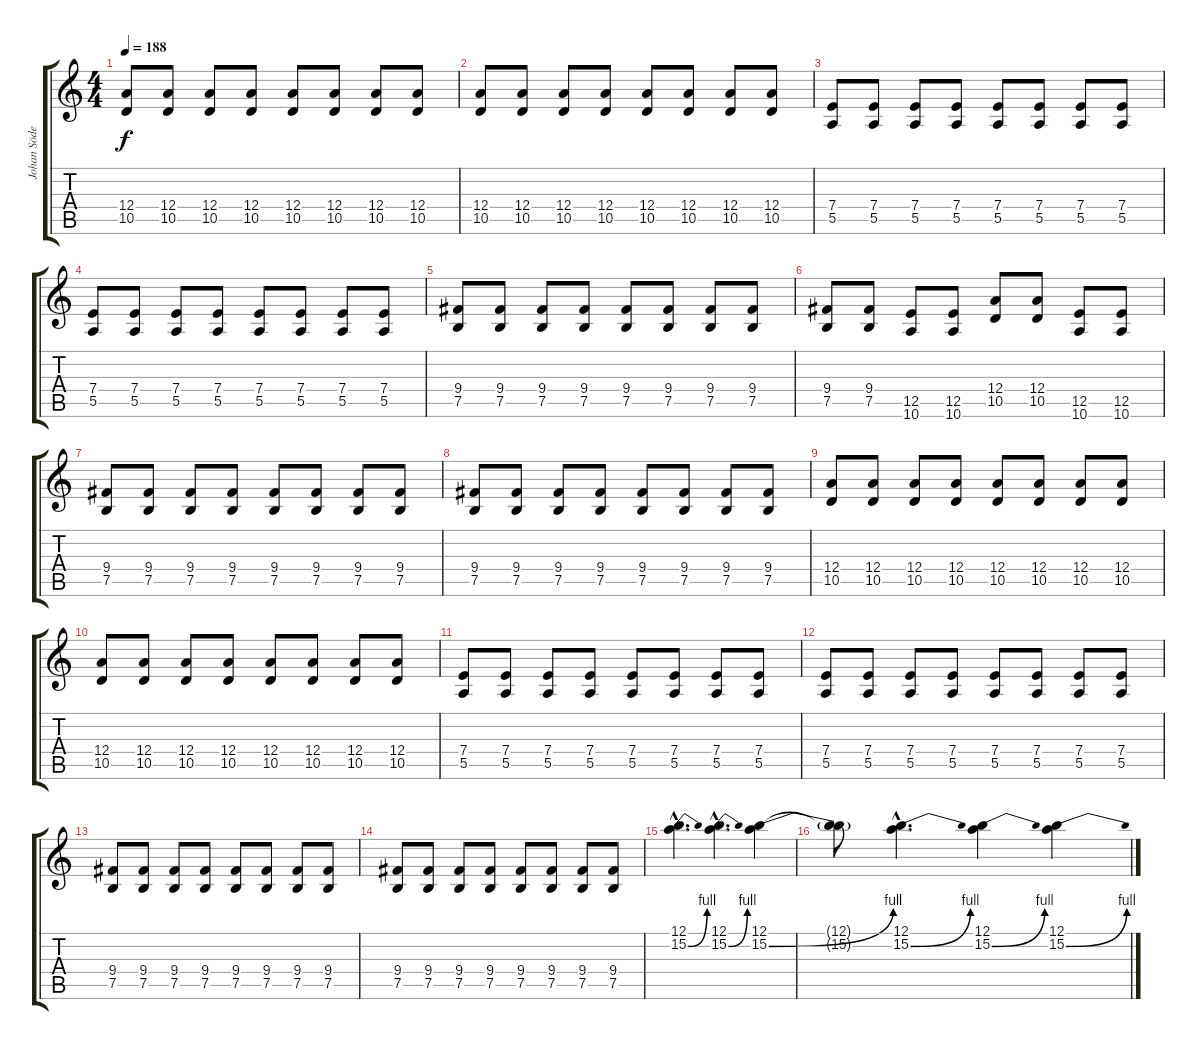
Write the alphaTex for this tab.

\track ("Johan Söderberg" "Johan Söde") {instrument distortionguitar}
\staff {score tabs}
\tuning (B3 Gb3 D3 A2 E2 B1) {hide}
\ts (4 4)
\tempo 188
\clef g2
\ks c
(12.4 10.5).8{dy f} (12.4 10.5).8 (12.4 10.5).8 (12.4 10.5).8 (12.4 10.5).8 (12.4 10.5).8 (12.4 10.5).8 (12.4 10.5).8 |
(12.4 10.5).8 (12.4 10.5).8 (12.4 10.5).8 (12.4 10.5).8 (12.4 10.5).8 (12.4 10.5).8 (12.4 10.5).8 (12.4 10.5).8 |
(7.4 5.5).8 (7.4 5.5).8 (7.4 5.5).8 (7.4 5.5).8 (7.4 5.5).8 (7.4 5.5).8 (7.4 5.5).8 (7.4 5.5).8 |
(7.4 5.5).8 (7.4 5.5).8 (7.4 5.5).8 (7.4 5.5).8 (7.4 5.5).8 (7.4 5.5).8 (7.4 5.5).8 (7.4 5.5).8 |
(9.4 7.5).8 (9.4 7.5).8 (9.4 7.5).8 (9.4 7.5).8 (9.4 7.5).8 (9.4 7.5).8 (9.4 7.5).8 (9.4 7.5).8 |
(9.4 7.5).8 (9.4 7.5).8 (12.5 10.6).8 (12.5 10.6).8 (12.4 10.5).8 (12.4 10.5).8 (12.5 10.6).8 (12.5 10.6).8 |
(9.4 7.5).8 (9.4 7.5).8 (9.4 7.5).8 (9.4 7.5).8 (9.4 7.5).8 (9.4 7.5).8 (9.4 7.5).8 (9.4 7.5).8 |
(9.4 7.5).8 (9.4 7.5).8 (9.4 7.5).8 (9.4 7.5).8 (9.4 7.5).8 (9.4 7.5).8 (9.4 7.5).8 (9.4 7.5).8 |
(12.4 10.5).8 (12.4 10.5).8 (12.4 10.5).8 (12.4 10.5).8 (12.4 10.5).8 (12.4 10.5).8 (12.4 10.5).8 (12.4 10.5).8 |
(12.4 10.5).8 (12.4 10.5).8 (12.4 10.5).8 (12.4 10.5).8 (12.4 10.5).8 (12.4 10.5).8 (12.4 10.5).8 (12.4 10.5).8 |
(7.4 5.5).8 (7.4 5.5).8 (7.4 5.5).8 (7.4 5.5).8 (7.4 5.5).8 (7.4 5.5).8 (7.4 5.5).8 (7.4 5.5).8 |
(7.4 5.5).8 (7.4 5.5).8 (7.4 5.5).8 (7.4 5.5).8 (7.4 5.5).8 (7.4 5.5).8 (7.4 5.5).8 (7.4 5.5).8 |
(9.4 7.5).8 (9.4 7.5).8 (9.4 7.5).8 (9.4 7.5).8 (9.4 7.5).8 (9.4 7.5).8 (9.4 7.5).8 (9.4 7.5).8 |
(9.4 7.5).8 (9.4 7.5).8 (9.4 7.5).8 (9.4 7.5).8 (9.4 7.5).8 (9.4 7.5).8 (9.4 7.5).8 (9.4 7.5).8 |
(12.1{hac} 15.2{be (bend 0 0 60 4) hac}).4{d volume 13} (12.1{hac} 15.2{be (bend 0 0 60 4) hac}).4{d} (12.1 15.2{be (bend 0 0 60 4)}).4 |
(12.1{t} 15.2{t}).8 (12.1{hac} 15.2{be (bend 0 0 60 4) hac}).4{d} (12.1 15.2{be (bend 0 0 60 4)}).4 (12.1 15.2{be (bend 0 0 60 4)}).4
